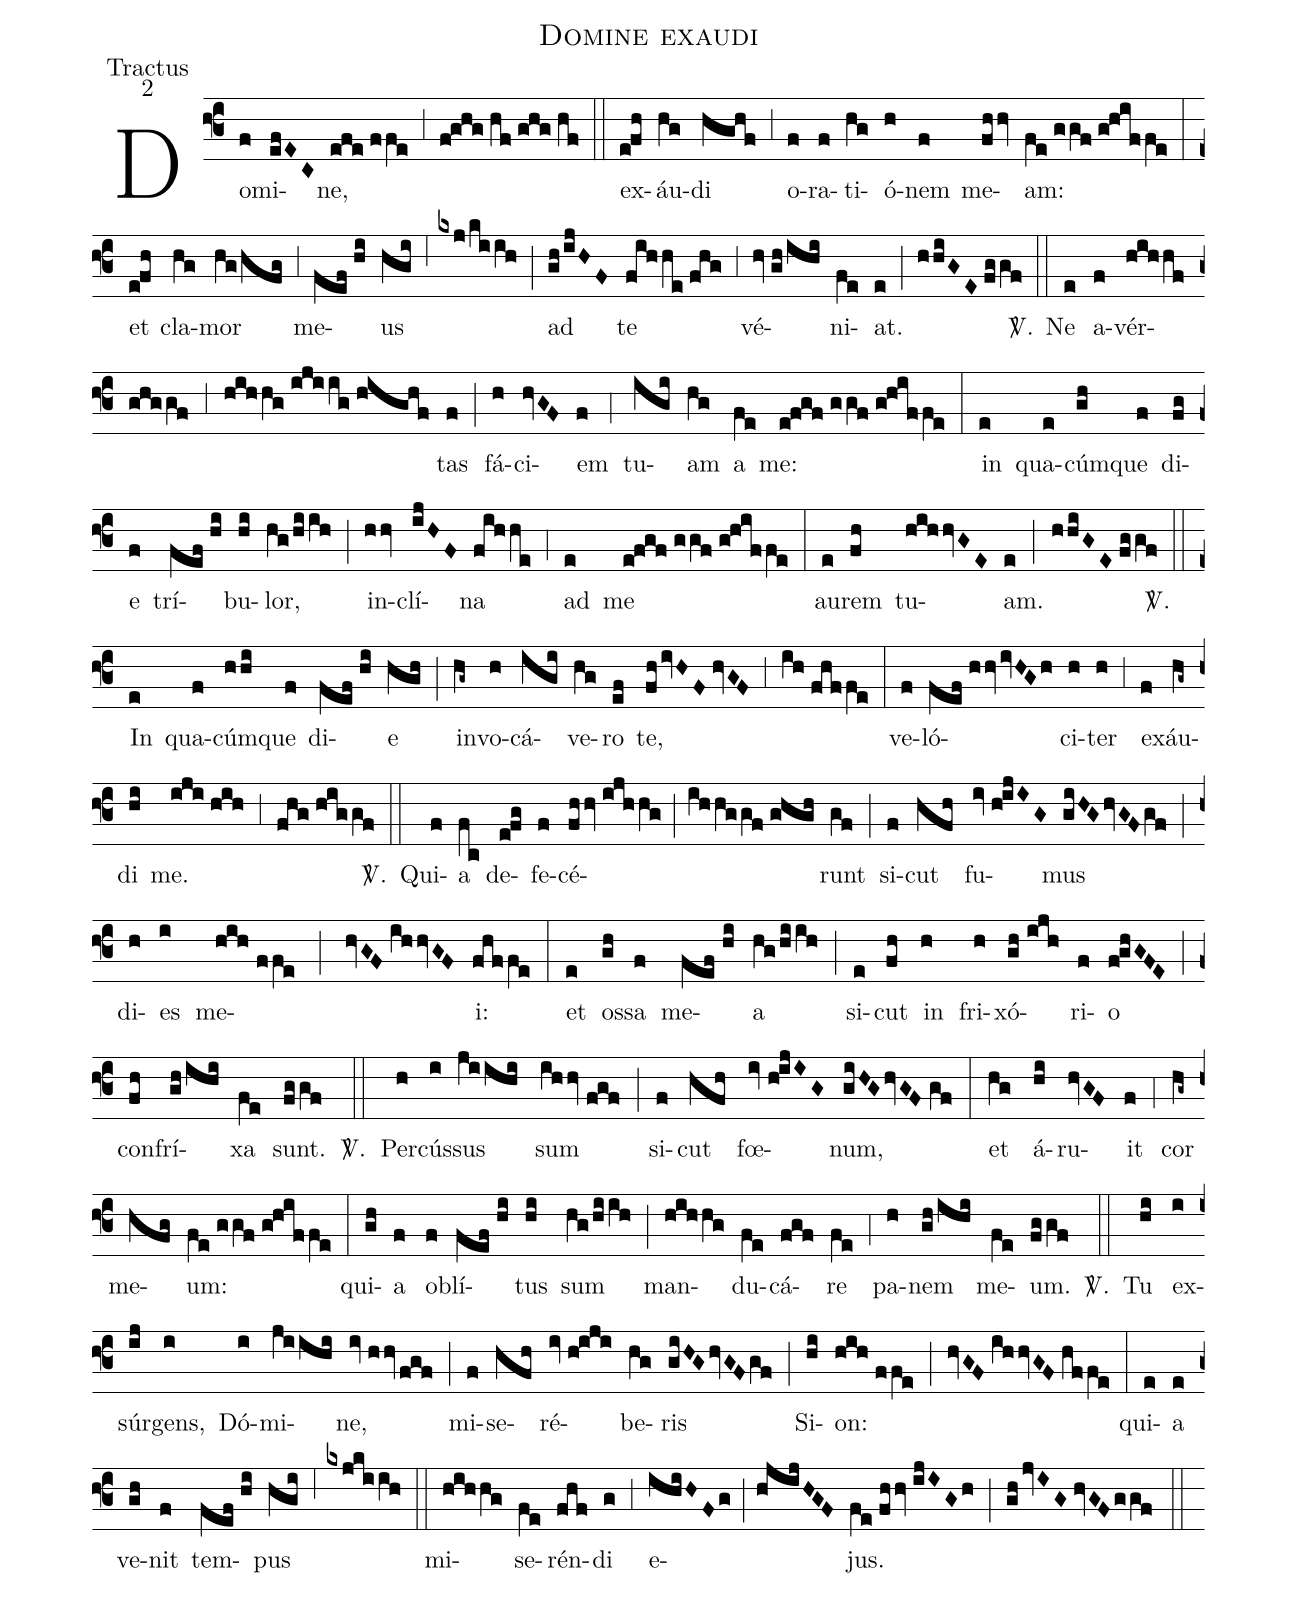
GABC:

name:Domine exaudi;
office-part:Tractus;
mode:2;
%%
(f3) Do(f)mi(efEC)ne,(efe//ffe) (;3) (f!ghg//hf//ghg//hf) (::) ex(e!fh)áu(hg)di(hghf) (;3) o(f)ra(f)ti(hg)ó(h)nem(f) me(fhhv)am:(fe//ggf//g!hiffe) (:) et(e!fh) cla(hg)mor(hg/hfg) (;3) me(fef//hi)us(hgi) (;6) (kxj/kiih) (;) ad(gh/ijHF) te(fihhe//fhg) (;3) vé(hv//gh/ihi)ni(fe)at.(e) (;) (hhiGE//fggf) <sp>V/</sp>.(::) Ne(e) a(f)vér(hihhf//ghggf;3hihhg//ijiig//highf)tas(f) (;) fá(h)ci(hvGF)em(f) (;4) tu(igi)am(hg) a(fe) me:(e!fgf//ggf//g!hiffe) (:) in(e) qua(e)cúm(gh)que(f) di(fg)e(f) trí(fef//hi)bu(hi)lor,(hg/hiih) (;) in(hhv)clí(ijHF)na(fihhe) (;4) ad(e) me(e!fgf//ggf//g!hiffe) (:) au(e)rem(fh) tu(hihhvGE)am.(e) (;) (hhiGE//fggf) <sp>V/</sp>.(::) In(e) qua(f)cúm(hhi)que(f) di(fef//hi)e(hgh) (;) in(hg~)vo(h)cá(igi)ve(hg)ro(ef) te,(fh/ivHF//hvGF) (;3) (ih//fhffe) (:) ve(f)ló(fef//hhv/ivHGh)ci(h)ter(h) (;3) ex(f)áu(hg~)di(hi) me.(iji//hih) (;3) (fhg//higgf) <sp>V/</sp>.(::) Qui(f)a(fc) de(e!fg)fe(f)cé(fhhv//ijhhg;ihhggf//ghgh)runt(gf) (;) si(f)cut(hfh) fu(iv//h!ijIG)mus(giHG/hvGF/gf) (;) di(h)es(i) me(hih//ffe;hvGF//ihhvGF)i:(fhffe) (:) et(e) os(gh)sa(f) me(fef//hi)a(hg/hiih) (;) si(e)cut(fh) in(h) fri(h)xó(gh//ijh)ri(f)o(f!ghGFE) (;) con(fh)frí(gh/ihi)xa(fe) sunt.(fggf) <sp>V/</sp>.(::) Per(h)cús(i)sus(jiihi) sum(ihhv//fgf) (;) si(f)cut(hfh) fœ(iv//h!ijIG)num,(giHG/hvGF//gf) (:) et(hg) á(hi)ru(hvGF)it(f) (;4) cor(hg~) me(hfg)um:(fe//ggf//g!hiffe) (:) qui(gh)a(f) o(f)blí(fef//hi)tus(hi) sum(hg/hiih) (;) man(hihhg)du(fe)cá(fgf)re(fe) (;4) pa(h)nem(gh/ihi) me(fe)um.(fggf) <sp>V/</sp>.(::) Tu(hi) ex(i)súr(ij)gens,(i) Dó(i)mi(jiihi)ne,(iv//hhv/fgf) (;) mi(f)se(hfh)ré(iv//h!iji)be(hg)ris(giHG/hvGF/gf) (;) Si(hi)on:(hih//ffe) (;) (hvGF//ihhvGF//hffe) (:) qui(e)a(e) ve(gh)nit(f) tem(fef//hi)pus(hgi) (;6) (kxjkiih) (::) mi(hihhg)se(fe)rén(fhf)di(g) (;3) e(ihiHFg;hjijHGF)jus.(fe//fhhv//ijIGh) (;) (gh/jvIG//hvGF/ggf) (::)
